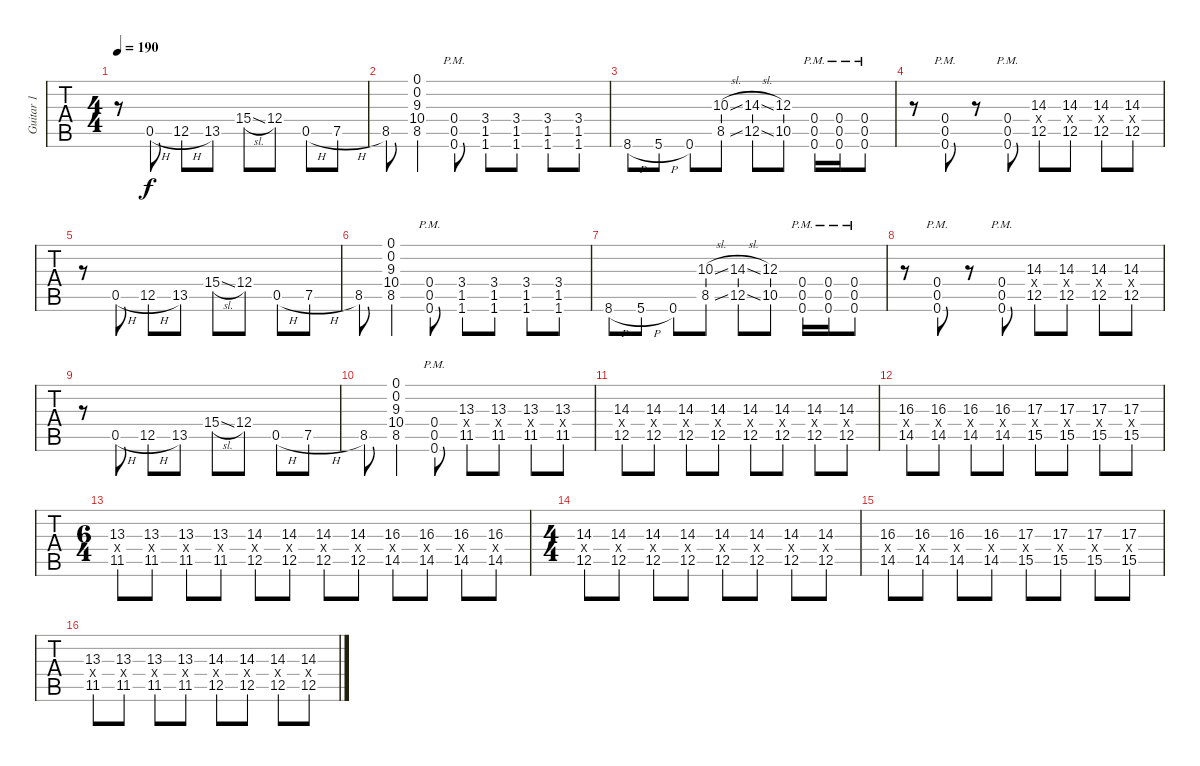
\track ("Guitar 1" "Guitar 1") {instrument distortionguitar}
\staff {tabs}
\tuning (Eb4 Bb3 Gb3 Db3 Ab2 Db2) {hide}
\ts (4 4)
\tempo 190
\clef g2
\ks c
r.8{dy f} 0.5{h}.8 12.5{h}.8 13.5.8 15.4{sl}.8 12.4.8 0.5{h}.8 7.5{h}.8 |
8.5.8 (0.1 0.2 9.3 10.4 8.5).4 (0.4{pm} 0.5{pm} 0.6{pm}).8 (3.4 1.5 1.6).8 (3.4 1.5 1.6).8 (3.4 1.5 1.6).8 (3.4 1.5 1.6).8 |
8.6{h}.8 5.6{h}.8 0.6.8 (10.3{sl} 8.5{sl}).8 (14.3{sl} 12.5{sl}).8 (12.3 10.5).8 (0.4{pm} 0.5{pm} 0.6{pm}).16 (0.4{pm} 0.5{pm} 0.6{pm}).16 (0.4{pm} 0.5{pm} 0.6{pm}).8 |
r.8 (0.4{pm} 0.5{pm} 0.6{pm}).8 r.8 (0.4{pm} 0.5{pm} 0.6{pm}).8 (14.3 10.4{x} 12.5).8 (14.3 10.4{x} 12.5).8 (14.3 10.4{x} 12.5).8 (14.3 10.4{x} 12.5).8 |
r.8 0.5{h}.8 12.5{h}.8 13.5.8 15.4{sl}.8 12.4.8 0.5{h}.8 7.5{h}.8 |
8.5.8 (0.1 0.2 9.3 10.4 8.5).4 (0.4{pm} 0.5{pm} 0.6{pm}).8 (3.4 1.5 1.6).8 (3.4 1.5 1.6).8 (3.4 1.5 1.6).8 (3.4 1.5 1.6).8 |
8.6{h}.8 5.6{h}.8 0.6.8 (10.3{sl} 8.5{sl}).8 (14.3{sl} 12.5{sl}).8 (12.3 10.5).8 (0.4{pm} 0.5{pm} 0.6{pm}).16 (0.4{pm} 0.5{pm} 0.6{pm}).16 (0.4{pm} 0.5{pm} 0.6{pm}).8 |
r.8 (0.4{pm} 0.5{pm} 0.6{pm}).8 r.8 (0.4{pm} 0.5{pm} 0.6{pm}).8 (14.3 10.4{x} 12.5).8 (14.3 10.4{x} 12.5).8 (14.3 10.4{x} 12.5).8 (14.3 10.4{x} 12.5).8 |
r.8 0.5{h}.8 12.5{h}.8 13.5.8 15.4{sl}.8 12.4.8 0.5{h}.8 7.5{h}.8 |
8.5.8 (0.1 0.2 9.3 10.4 8.5).4 (0.4{pm} 0.5{pm} 0.6{pm}).8 (13.3 3.4{x} 11.5).8 (13.3 3.4{x} 11.5).8 (13.3 3.4{x} 11.5).8 (13.3 3.4{x} 11.5).8 |
(14.3 0.4{x} 12.5).8 (14.3 0.4{x} 12.5).8 (14.3 0.4{x} 12.5).8 (14.3 0.4{x} 12.5).8 (14.3 0.4{x} 12.5).8 (14.3 0.4{x} 12.5).8 (14.3 0.4{x} 12.5).8 (14.3 0.4{x} 12.5).8 |
(16.3 0.4{x} 14.5).8 (16.3 0.4{x} 14.5).8 (16.3 0.4{x} 14.5).8 (16.3 0.4{x} 14.5).8 (17.3 0.4{x} 15.5).8 (17.3 0.4{x} 15.5).8 (17.3 0.4{x} 15.5).8 (17.3 0.4{x} 15.5).8 |
\ts (6 4)
(13.3 0.4{x} 11.5).8 (13.3 0.4{x} 11.5).8 (13.3 0.4{x} 11.5).8 (13.3 0.4{x} 11.5).8 (14.3 0.4{x} 12.5).8 (14.3 0.4{x} 12.5).8 (14.3 0.4{x} 12.5).8 (14.3 0.4{x} 12.5).8 (16.3 0.4{x} 14.5).8 (16.3 0.4{x} 14.5).8 (16.3 0.4{x} 14.5).8 (16.3 0.4{x} 14.5).8 |
\ts (4 4)
(14.3 0.4{x} 12.5).8 (14.3 0.4{x} 12.5).8 (14.3 0.4{x} 12.5).8 (14.3 0.4{x} 12.5).8 (14.3 0.4{x} 12.5).8 (14.3 0.4{x} 12.5).8 (14.3 0.4{x} 12.5).8 (14.3 0.4{x} 12.5).8 |
(16.3 0.4{x} 14.5).8 (16.3 0.4{x} 14.5).8 (16.3 0.4{x} 14.5).8 (16.3 0.4{x} 14.5).8 (17.3 0.4{x} 15.5).8 (17.3 0.4{x} 15.5).8 (17.3 0.4{x} 15.5).8 (17.3 0.4{x} 15.5).8 |
(13.3 0.4{x} 11.5).8 (13.3 0.4{x} 11.5).8 (13.3 0.4{x} 11.5).8 (13.3 0.4{x} 11.5).8 (14.3 0.4{x} 12.5).8 (14.3 0.4{x} 12.5).8 (14.3 0.4{x} 12.5).8 (14.3 0.4{x} 12.5).8
